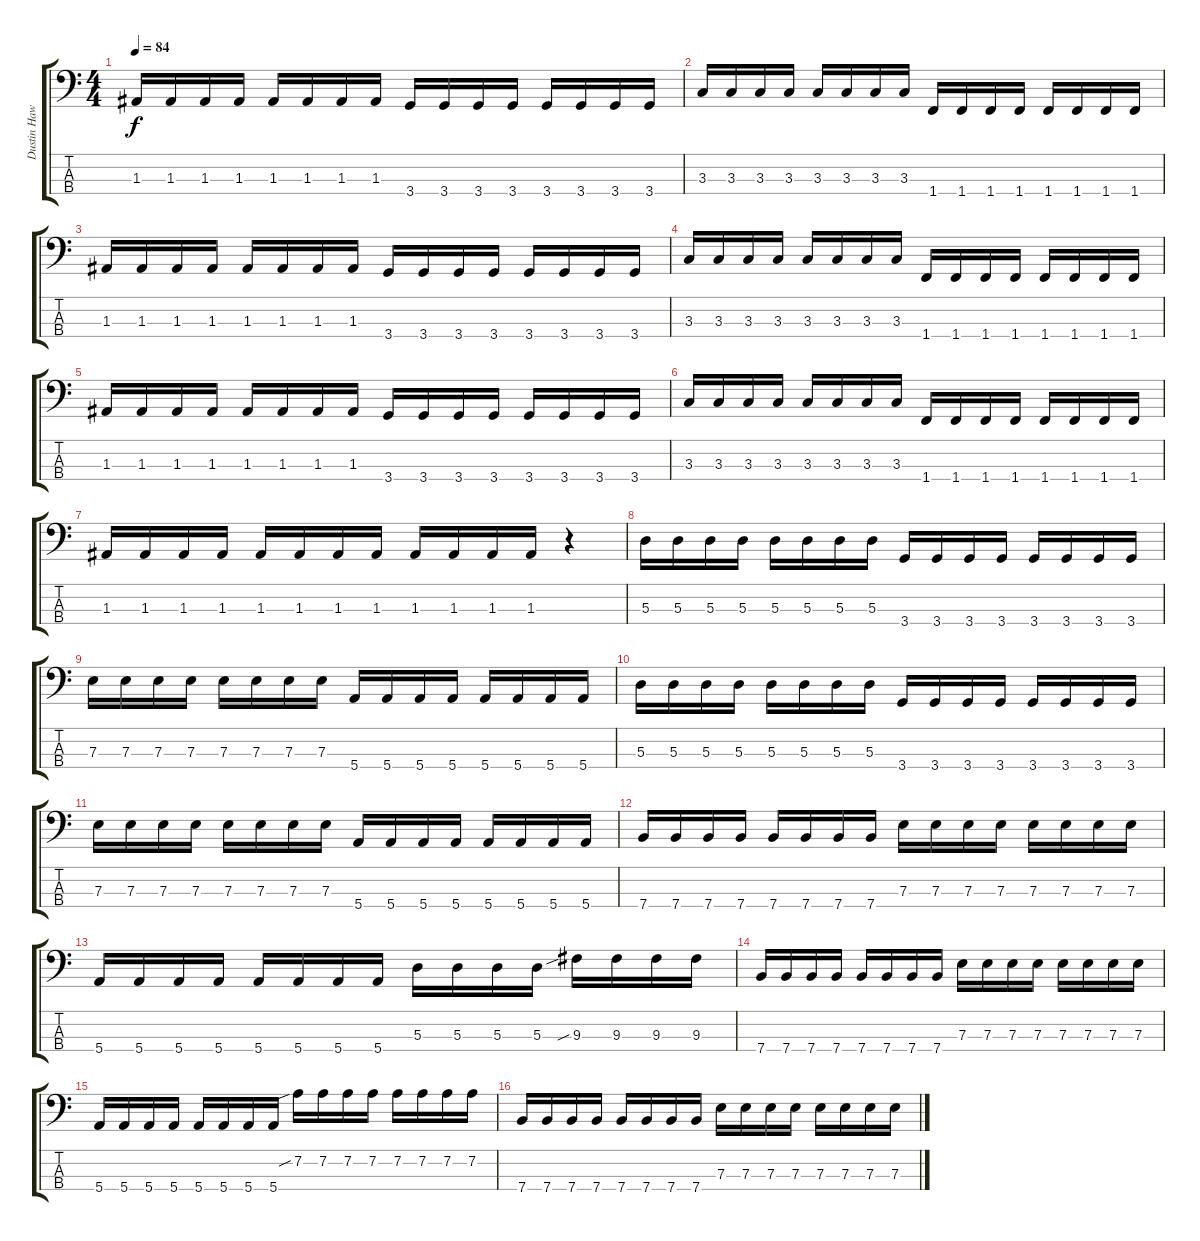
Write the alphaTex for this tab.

\track ("Dustin Hawthorne" "Dustin Haw") {instrument electricbassfinger}
\staff {score tabs}
\tuning (G2 D2 A1 E1) {hide}
\ts (4 4)
\tempo 84
\clef f4
\ks c
1.3.16{dy f} 1.3.16 1.3.16 1.3.16 1.3.16 1.3.16 1.3.16 1.3.16 3.4.16 3.4.16 3.4.16 3.4.16 3.4.16 3.4.16 3.4.16 3.4.16 |
3.3.16 3.3.16 3.3.16 3.3.16 3.3.16 3.3.16 3.3.16 3.3.16 1.4.16 1.4.16 1.4.16 1.4.16 1.4.16 1.4.16 1.4.16 1.4.16 |
1.3.16 1.3.16 1.3.16 1.3.16 1.3.16 1.3.16 1.3.16 1.3.16 3.4.16 3.4.16 3.4.16 3.4.16 3.4.16 3.4.16 3.4.16 3.4.16 |
3.3.16 3.3.16 3.3.16 3.3.16 3.3.16 3.3.16 3.3.16 3.3.16 1.4.16 1.4.16 1.4.16 1.4.16 1.4.16 1.4.16 1.4.16 1.4.16 |
1.3.16 1.3.16 1.3.16 1.3.16 1.3.16 1.3.16 1.3.16 1.3.16 3.4.16 3.4.16 3.4.16 3.4.16 3.4.16 3.4.16 3.4.16 3.4.16 |
3.3.16 3.3.16 3.3.16 3.3.16 3.3.16 3.3.16 3.3.16 3.3.16 1.4.16 1.4.16 1.4.16 1.4.16 1.4.16 1.4.16 1.4.16 1.4.16 |
1.3.16 1.3.16 1.3.16 1.3.16 1.3.16 1.3.16 1.3.16 1.3.16 1.3.16 1.3.16 1.3.16 1.3.16 r.4 |
5.3.16 5.3.16 5.3.16 5.3.16 5.3.16 5.3.16 5.3.16 5.3.16 3.4.16 3.4.16 3.4.16 3.4.16 3.4.16 3.4.16 3.4.16 3.4.16 |
7.3.16 7.3.16 7.3.16 7.3.16 7.3.16 7.3.16 7.3.16 7.3.16 5.4.16 5.4.16 5.4.16 5.4.16 5.4.16 5.4.16 5.4.16 5.4.16 |
5.3.16 5.3.16 5.3.16 5.3.16 5.3.16 5.3.16 5.3.16 5.3.16 3.4.16 3.4.16 3.4.16 3.4.16 3.4.16 3.4.16 3.4.16 3.4.16 |
7.3.16 7.3.16 7.3.16 7.3.16 7.3.16 7.3.16 7.3.16 7.3.16 5.4.16 5.4.16 5.4.16 5.4.16 5.4.16 5.4.16 5.4.16 5.4.16 |
7.4.16 7.4.16 7.4.16 7.4.16 7.4.16 7.4.16 7.4.16 7.4.16 7.3.16 7.3.16 7.3.16 7.3.16 7.3.16 7.3.16 7.3.16 7.3.16 |
5.4.16 5.4.16 5.4.16 5.4.16 5.4.16 5.4.16 5.4.16 5.4.16 5.3.16 5.3.16 5.3.16 5.3.16 9.3{sib}.16 9.3.16 9.3.16 9.3.16 |
7.4.16 7.4.16 7.4.16 7.4.16 7.4.16 7.4.16 7.4.16 7.4.16 7.3.16 7.3.16 7.3.16 7.3.16 7.3.16 7.3.16 7.3.16 7.3.16 |
5.4.16 5.4.16 5.4.16 5.4.16 5.4.16 5.4.16 5.4.16 5.4.16 7.2{sib}.16 7.2.16 7.2.16 7.2.16 7.2.16 7.2.16 7.2.16 7.2.16 |
7.4.16 7.4.16 7.4.16 7.4.16 7.4.16 7.4.16 7.4.16 7.4.16 7.3.16 7.3.16 7.3.16 7.3.16 7.3.16 7.3.16 7.3.16 7.3.16
